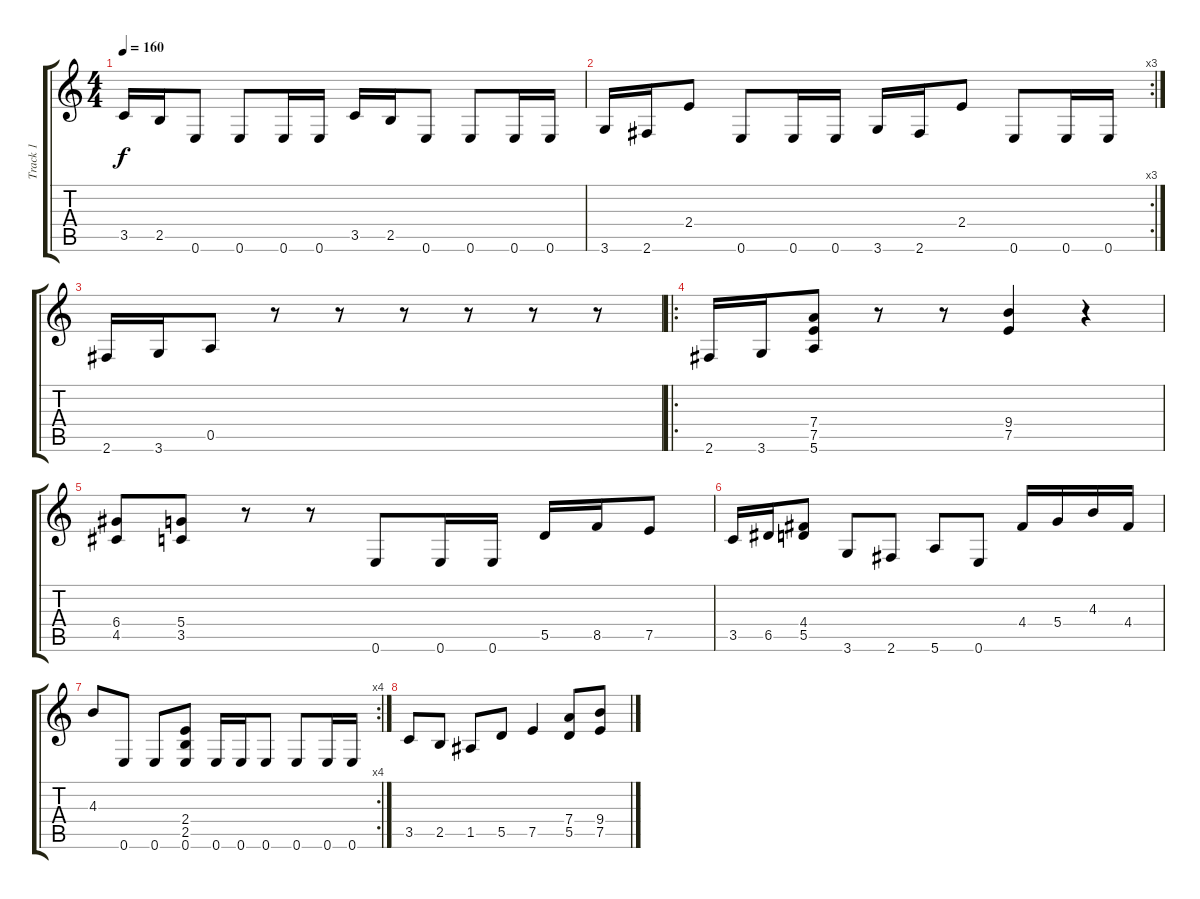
\track ("Track 1" "Track 1") {instrument distortionguitar}
\staff {score tabs}
\tuning (E4 B3 G3 D3 A2 E2) {hide}
\ts (4 4)
\tempo 160
\clef g2
\ks c
3.5.16{dy f} 2.5.16 0.6.8 0.6.8 0.6.16 0.6.16 3.5.16 2.5.16 0.6.8 0.6.8 0.6.16 0.6.16 |
\rc 3
3.6.16 2.6.16 2.4.8 0.6.8 0.6.16 0.6.16 3.6.16 2.6.16 2.4.8 0.6.8 0.6.16 0.6.16 |
2.6.16 3.6.16 0.5.8 r.8 r.8 r.8 r.8 r.8 r.8 |
\ro
2.6.16 3.6.16 (7.4 7.5 5.6).8 r.8 r.8 (9.4 7.5).4 r.4 |
(6.4 4.5).8 (5.4 3.5).8 r.8 r.8 0.6.8 0.6.16 0.6.16 5.5.16 8.5.16 7.5.8 |
3.5.16 6.5.16 (4.4 5.5).8 3.6.8 2.6.8 5.6.8 0.6.8 4.4.16 5.4.16 4.3.16 4.4.16 |
\rc 4
4.3.8 0.6.8 0.6.8 (2.4 2.5 0.6).8 0.6.16 0.6.16 0.6.8 0.6.8 0.6.16 0.6.16 |
3.5.8 2.5.8 1.5.8 5.5.8 7.5.4 (7.4 5.5).8 (9.4 7.5).8
